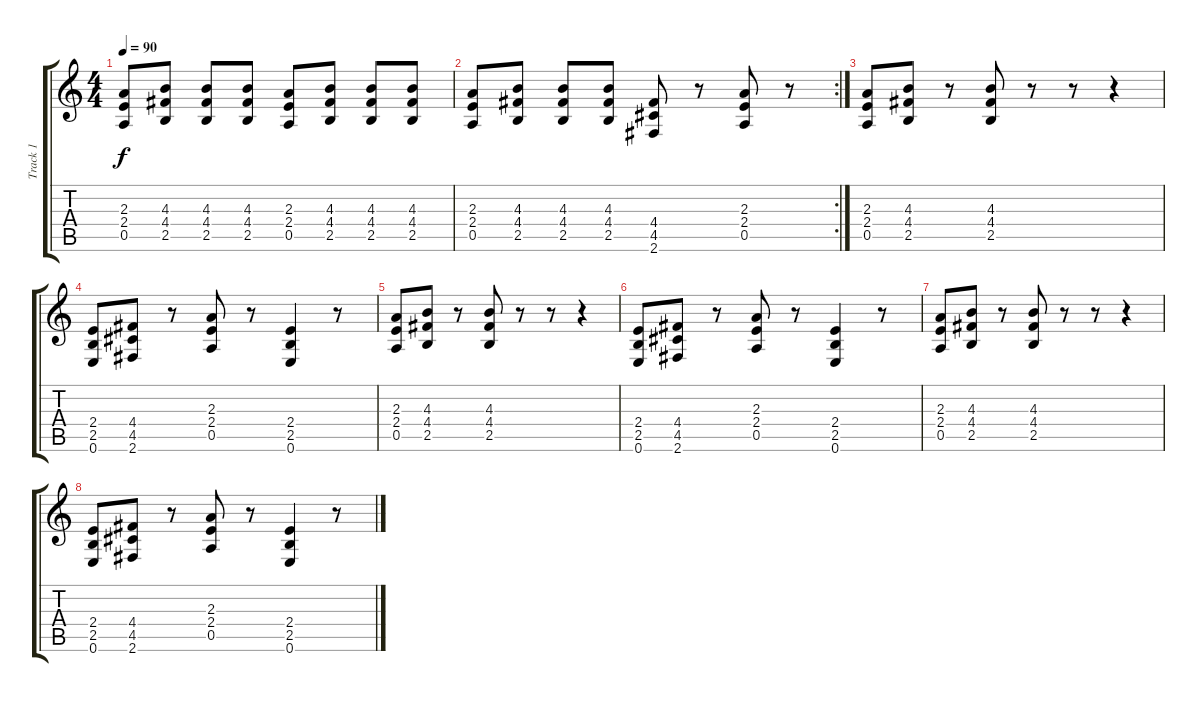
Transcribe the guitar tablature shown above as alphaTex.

\track ("Track 1" "Track 1") {instrument overdrivenguitar}
\staff {score tabs}
\tuning (E4 B3 G3 D3 A2 E2) {hide}
\ts (4 4)
\tempo 90
\clef g2
\ks c
(2.3 2.4 0.5).8{dy f} (4.3 4.4 2.5).8 (4.3 4.4 2.5).8 (4.3 4.4 2.5).8 (2.3 2.4 0.5).8 (4.3 4.4 2.5).8 (4.3 4.4 2.5).8 (4.3 4.4 2.5).8 |
\rc 2
(2.3 2.4 0.5).8 (4.3 4.4 2.5).8 (4.3 4.4 2.5).8 (4.3 4.4 2.5).8 (4.4 4.5 2.6).8 r.8 (2.3 2.4 0.5).8 r.8 |
(2.3 2.4 0.5).8 (4.3 4.4 2.5).8 r.8 (4.3 4.4 2.5).8 r.8 r.8 r.4 |
(2.4 2.5 0.6).8 (4.4 4.5 2.6).8 r.8 (2.3 2.4 0.5).8 r.8 (2.4 2.5 0.6).4 r.8 |
(2.3 2.4 0.5).8 (4.3 4.4 2.5).8 r.8 (4.3 4.4 2.5).8 r.8 r.8 r.4 |
(2.4 2.5 0.6).8 (4.4 4.5 2.6).8 r.8 (2.3 2.4 0.5).8 r.8 (2.4 2.5 0.6).4 r.8 |
(2.3 2.4 0.5).8 (4.3 4.4 2.5).8 r.8 (4.3 4.4 2.5).8 r.8 r.8 r.4 |
(2.4 2.5 0.6).8 (4.4 4.5 2.6).8 r.8 (2.3 2.4 0.5).8 r.8 (2.4 2.5 0.6).4 r.8
